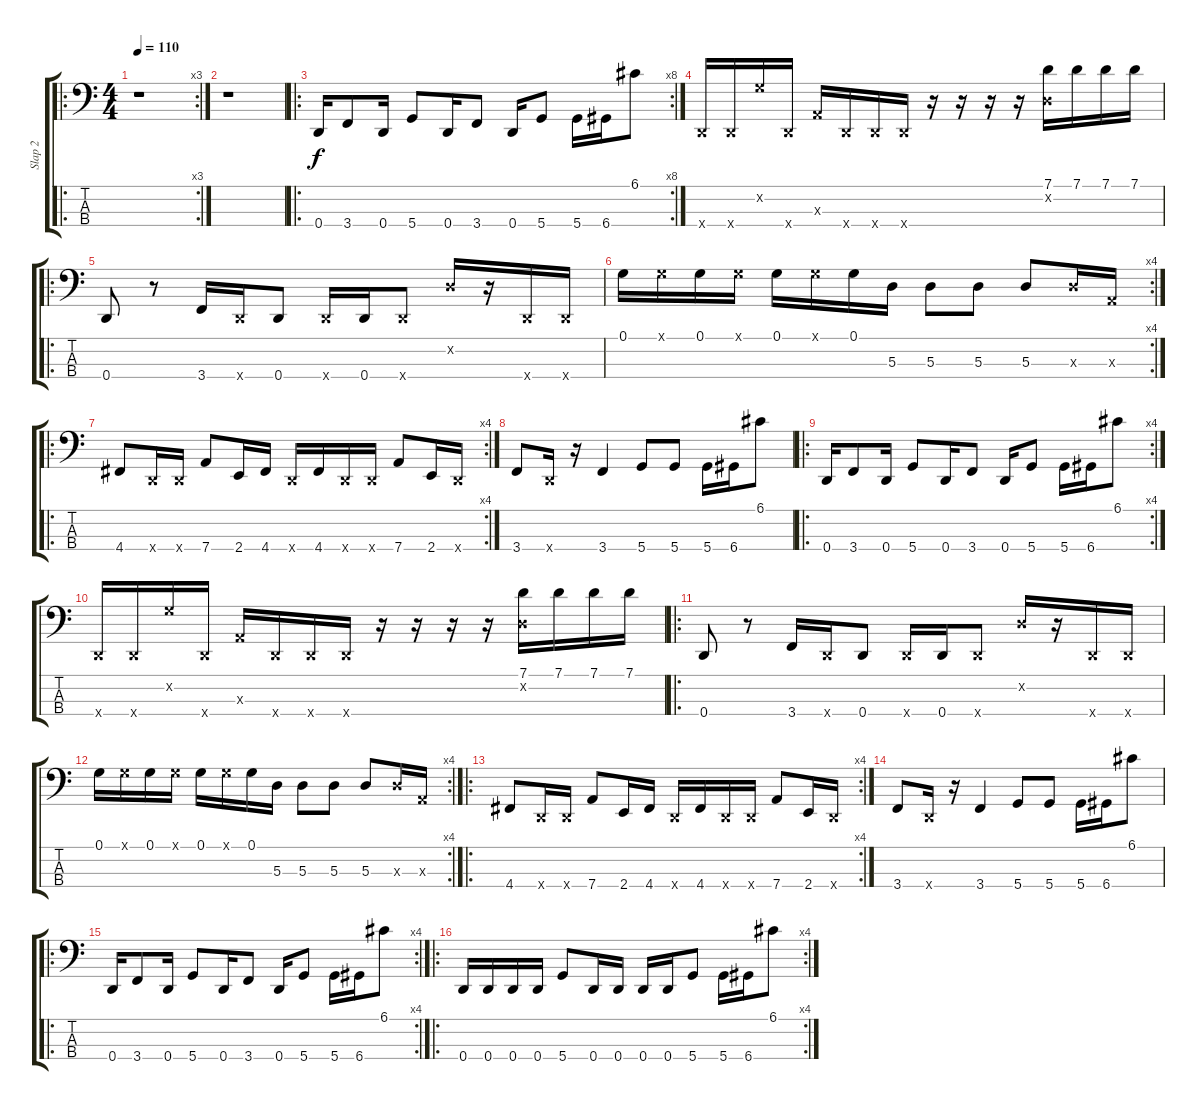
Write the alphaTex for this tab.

\track ("Slap 2" "Slap 2") {instrument slapbass1}
\staff {score tabs}
\tuning (G2 D2 A1 D1) {hide}
\ro
\rc 3
\ts (4 4)
\tempo 110
\clef f4
\ks c
r.1{dy f instrument slapbass1} |
r.1 |
\ro
\rc 8
0.4.16 3.4.8 0.4.16 5.4.8 0.4.16 3.4.8 0.4.16 5.4.8 5.4.16 6.4.16 6.1.8 |
0.4{x}.16 0.4{x}.16 5.2{x}.16 0.4{x}.16 0.3{x}.16 0.4{x}.16 0.4{x}.16 0.4{x}.16 r.16 r.16 r.16 r.16 (7.1 0.2{x}).16 7.1.16 7.1.16 7.1.16 |
\ro
0.4.8 r.8 3.4.16 0.4{x}.16 0.4.8 0.4{x}.16 0.4.16 0.4{x}.8 0.2{x}.16 r.16 0.4{x}.16 0.4{x}.16 |
\rc 4
0.1.16 0.1{x}.16 0.1.16 0.1{x}.16 0.1.16 0.1{x}.16 0.1.16 5.3.16 5.3.8 5.3.8 5.3.8 5.3{x}.16 0.3{x}.16 |
\ro
\rc 4
4.4.8 0.4{x}.16 0.4{x}.16 7.4.8 2.4.16 4.4.16 0.4{x}.16 4.4.16 0.4{x}.16 0.4{x}.16 7.4.8 2.4.16 0.4{x}.16 |
3.4.8 0.4{x}.16 r.16 3.4.4 5.4.8 5.4.8 5.4.16 6.4.16 6.1.8 |
\ro
\rc 4
0.4.16 3.4.8 0.4.16 5.4.8 0.4.16 3.4.8 0.4.16 5.4.8 5.4.16 6.4.16 6.1.8 |
0.4{x}.16 0.4{x}.16 5.2{x}.16 0.4{x}.16 0.3{x}.16 0.4{x}.16 0.4{x}.16 0.4{x}.16 r.16 r.16 r.16 r.16 (7.1 0.2{x}).16 7.1.16 7.1.16 7.1.16 |
\ro
0.4.8 r.8 3.4.16 0.4{x}.16 0.4.8 0.4{x}.16 0.4.16 0.4{x}.8 0.2{x}.16 r.16 0.4{x}.16 0.4{x}.16 |
\rc 4
0.1.16 0.1{x}.16 0.1.16 0.1{x}.16 0.1.16 0.1{x}.16 0.1.16 5.3.16 5.3.8 5.3.8 5.3.8 5.3{x}.16 0.3{x}.16 |
\ro
\rc 4
4.4.8 0.4{x}.16 0.4{x}.16 7.4.8 2.4.16 4.4.16 0.4{x}.16 4.4.16 0.4{x}.16 0.4{x}.16 7.4.8 2.4.16 0.4{x}.16 |
3.4.8 0.4{x}.16 r.16 3.4.4 5.4.8 5.4.8 5.4.16 6.4.16 6.1.8 |
\ro
\rc 4
0.4.16 3.4.8 0.4.16 5.4.8 0.4.16 3.4.8 0.4.16 5.4.8 5.4.16 6.4.16 6.1.8 |
\ro
\rc 4
0.4.16 0.4.16 0.4.16 0.4.16 5.4.8 0.4.16 0.4.16 0.4.16 0.4.16 5.4.8 5.4.16 6.4.16 6.1.8
